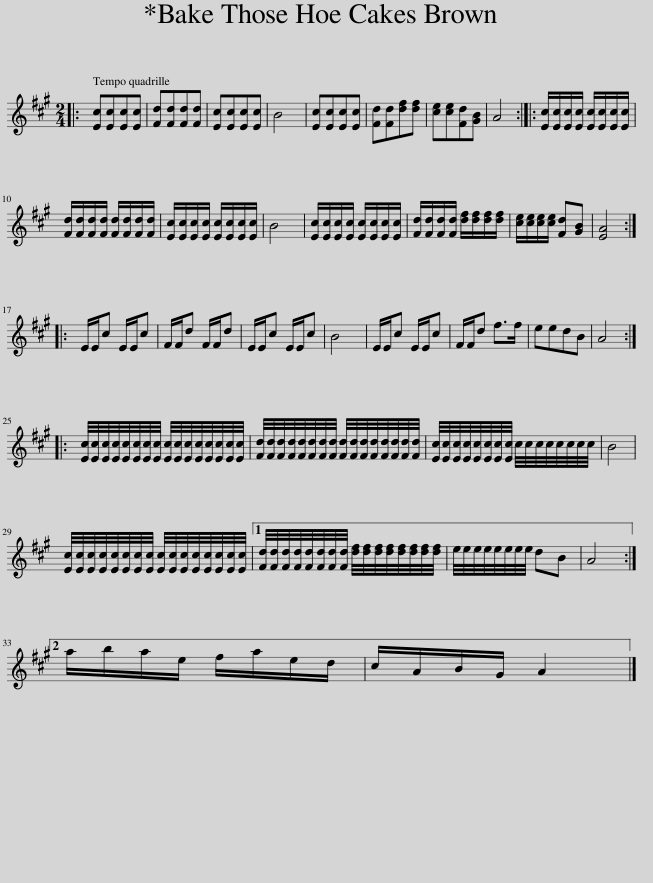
X:1
L:1/8
M:2/4
I:linebreak $
K:A
V:1 treble
V:1
|: [Ec][Ec][Ec][Ec] | [Fd][Fd][Fd][Fd] | [Ec][Ec][Ec][Ec] | B4 | [Ec][Ec][Ec][Ec] | %5
 [Fd][Fd][df][df] | [ce][ce][Fd][GB] | A4 :: [Ec]/[Ec]/[Ec]/[Ec]/ [Ec]/[Ec]/[Ec]/[Ec]/ |$ [Fd]/[Fd]/[Fd]/[Fd]/ [Fd]/[Fd]/[Fd]/[Fd]/ | %10
 [Ec]/[Ec]/[Ec]/[Ec]/ [Ec]/[Ec]/[Ec]/[Ec]/ | B4 | [Ec]/[Ec]/[Ec]/[Ec]/ [Ec]/[Ec]/[Ec]/[Ec]/ | [Fd]/[Fd]/[Fd]/[Fd]/ [df]/[df]/[df]/[df]/ | [ce]/[ce]/[ce]/[ce]/ [Fd][GB] | %15
 [EA]4 ::$ E/E/c E/E/c | F/F/d F/F/d | E/E/c E/E/c | B4 | %20
 E/E/c E/E/c | F/F/d f>f | eedB | A4 ::$ [Ec]/4[Ec]/4[Ec]/4[Ec]/4[Ec]/4[Ec]/4[Ec]/4[Ec]/4 [Ec]/4[Ec]/4[Ec]/4[Ec]/4[Ec]/4[Ec]/4[Ec]/4[Ec]/4 | %25
 [Fd]/4[Fd]/4[Fd]/4[Fd]/4[Fd]/4[Fd]/4[Fd]/4[Fd]/4 [Fd]/4[Fd]/4[Fd]/4[Fd]/4[Fd]/4[Fd]/4[Fd]/4[Fd]/4 | [Ec]/4[Ec]/4[Ec]/4[Ec]/4[Ec]/4[Ec]/4[Ec]/4[Ec]/4 c/4c/4c/4c/4c/4c/4c/4c/4 | B4 |$ [Ec]/4[Ec]/4[Ec]/4[Ec]/4[Ec]/4[Ec]/4[Ec]/4[Ec]/4 [Ec]/4[Ec]/4[Ec]/4[Ec]/4[Ec]/4[Ec]/4[Ec]/4[Ec]/4 |1 [Fd]/4[Fd]/4[Fd]/4[Fd]/4[Fd]/4[Fd]/4[Fd]/4[Fd]/4 [df]/4[df]/4[df]/4[df]/4[df]/4[df]/4[df]/4[df]/4 | %30
 e/4e/4e/4e/4e/4e/4e/4e/4 dB | A4 :|2$ a/b/a/e/ f/a/e/d/ | c/A/B/G/ A2 |] %34
